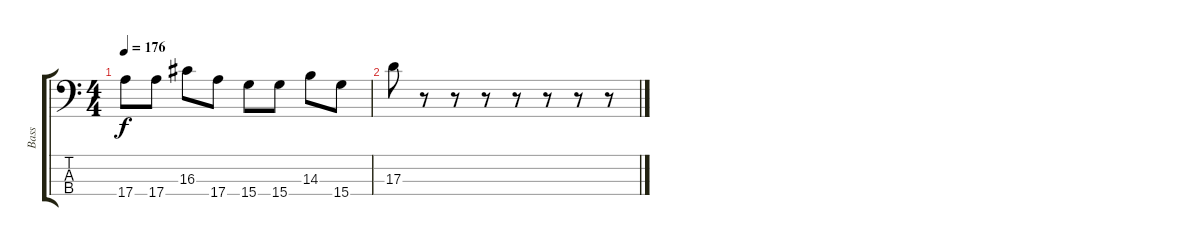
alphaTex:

\track ("Bass" "Bass") {instrument electricbassfinger}
\staff {score tabs}
\tuning (G2 D2 A1 E1) {hide}
\ts (4 4)
\tempo 176
\clef f4
\ks c
17.4.8{dy f} 17.4.8 16.3.8 17.4.8 15.4.8 15.4.8 14.3.8 15.4.8 |
17.3.8 r.8 r.8 r.8 r.8 r.8 r.8 r.8
